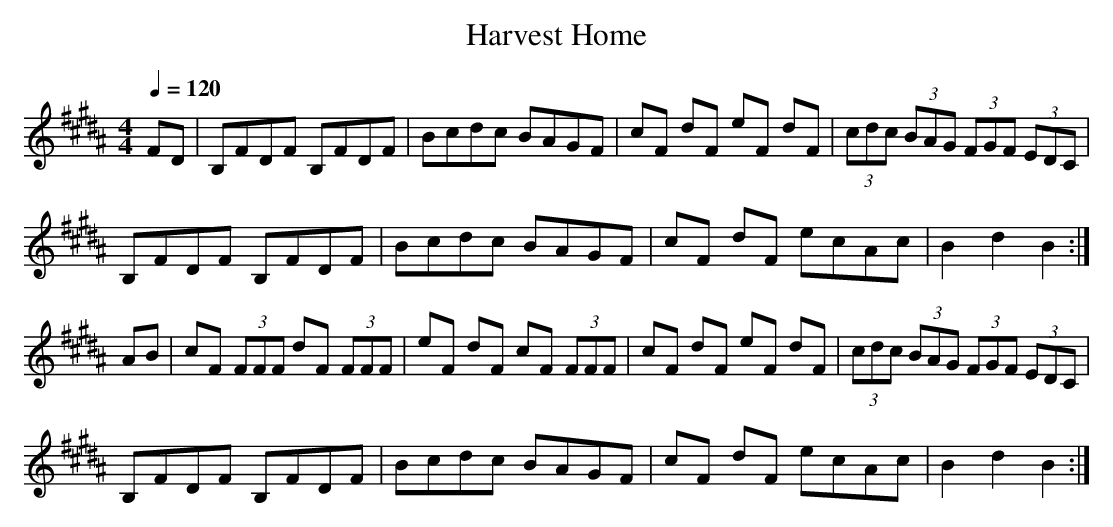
X:1
T:Harvest Home
M:4/4
K:Bmaj
L:1/8
Q:1/4=120
FD |\
B,FDF B,FDF | Bcdc BAGF | cF dF eF dF | (3cdc (3BAG (3FGF (3EDC |
B,FDF B,FDF | Bcdc BAGF | cF dF ecAc | B2 d2 B2:|
AB |\
cF (3FFF dF (3FFF | eF dF cF (3FFF | cF dF eF dF |\
(3cdc (3BAG (3FGF (3EDC|
B,FDF B,FDF | Bcdc BAGF | cF dF ecAc | B2 d2 B2:|
